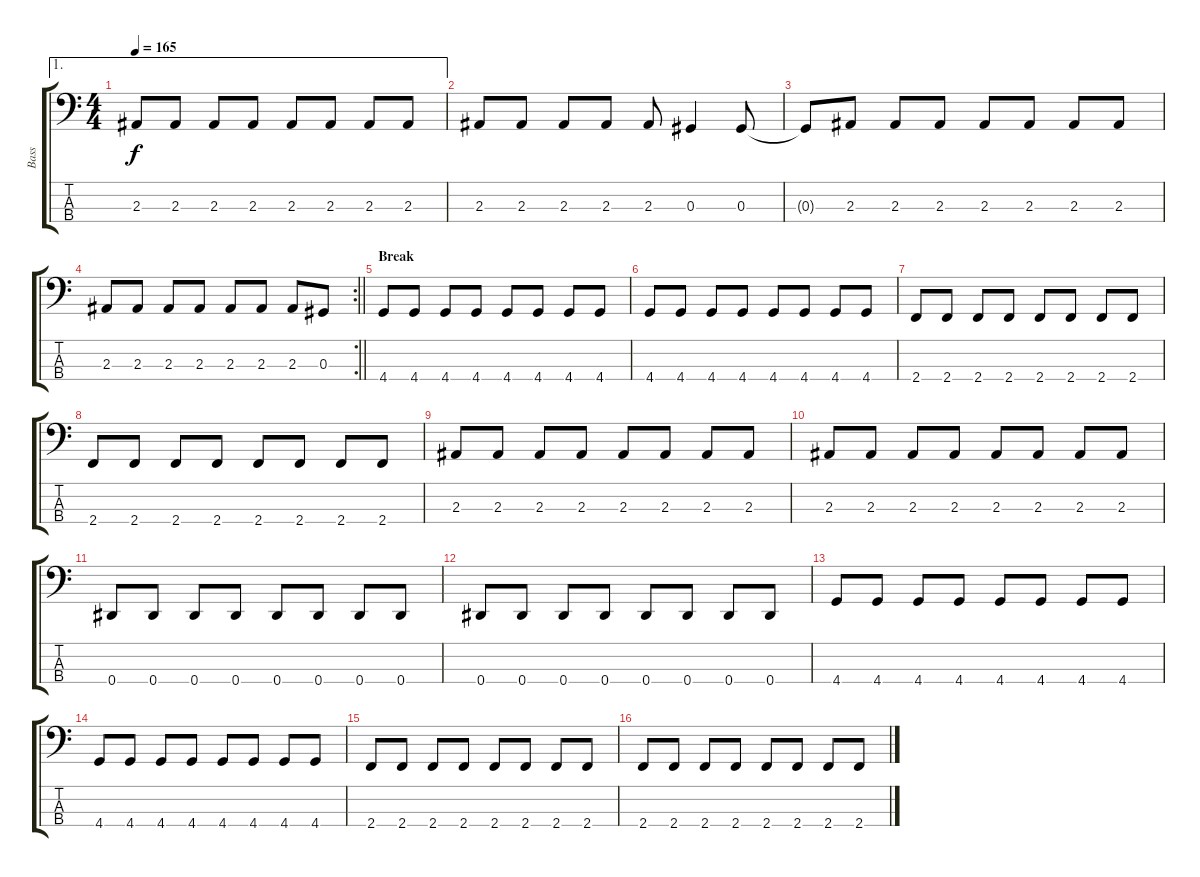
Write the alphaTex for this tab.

\track ("Bass" "Bass") {instrument electricbassfinger}
\staff {score tabs}
\tuning (Gb2 Db2 Ab1 Eb1) {hide}
\ae 1
\ts (4 4)
\tempo 165
\clef f4
\ks c
2.3.8{dy f} 2.3.8 2.3.8 2.3.8 2.3.8 2.3.8 2.3.8 2.3.8 |
2.3.8 2.3.8 2.3.8 2.3.8 2.3.8 0.3.4 0.3.8 |
0.3{t}.8 2.3.8 2.3.8 2.3.8 2.3.8 2.3.8 2.3.8 2.3.8 |
\rc 2
\barLineRight lightlight
2.3.8 2.3.8 2.3.8 2.3.8 2.3.8 2.3.8 2.3.8 0.3.8 |
\section ("" "Break")
4.4.8 4.4.8 4.4.8 4.4.8 4.4.8 4.4.8 4.4.8 4.4.8 |
4.4.8 4.4.8 4.4.8 4.4.8 4.4.8 4.4.8 4.4.8 4.4.8 |
2.4.8 2.4.8 2.4.8 2.4.8 2.4.8 2.4.8 2.4.8 2.4.8 |
2.4.8 2.4.8 2.4.8 2.4.8 2.4.8 2.4.8 2.4.8 2.4.8 |
2.3.8 2.3.8 2.3.8 2.3.8 2.3.8 2.3.8 2.3.8 2.3.8 |
2.3.8 2.3.8 2.3.8 2.3.8 2.3.8 2.3.8 2.3.8 2.3.8 |
0.4.8 0.4.8 0.4.8 0.4.8 0.4.8 0.4.8 0.4.8 0.4.8 |
0.4.8 0.4.8 0.4.8 0.4.8 0.4.8 0.4.8 0.4.8 0.4.8 |
4.4.8 4.4.8 4.4.8 4.4.8 4.4.8 4.4.8 4.4.8 4.4.8 |
4.4.8 4.4.8 4.4.8 4.4.8 4.4.8 4.4.8 4.4.8 4.4.8 |
2.4.8 2.4.8 2.4.8 2.4.8 2.4.8 2.4.8 2.4.8 2.4.8 |
2.4.8 2.4.8 2.4.8 2.4.8 2.4.8 2.4.8 2.4.8 2.4.8
